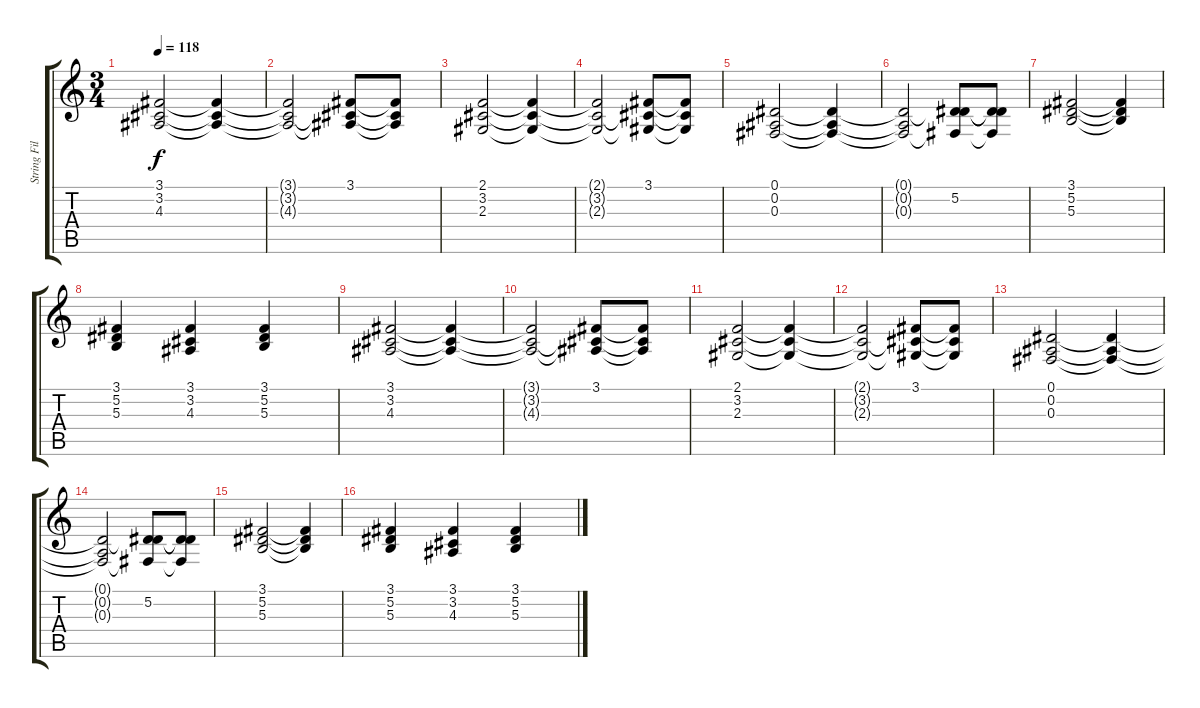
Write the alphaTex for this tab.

\track ("String Fills 2" "String Fil") {instrument violin}
\staff {score tabs}
\tuning (Eb4 Bb3 Gb3 Db3 Ab2 Eb2) {hide}
\ts (3 4)
\tempo 118
\clef g2
\ks c
(3.1 3.2 4.3).2{dy f} (3.1{t} 3.2{t} 4.3{t}).4 |
(3.1{t} 3.2{t} 4.3{t}).2 (3.1 3.2{t} 4.3{t}).8 (3.1{t} 3.2{t} 4.3{t}).8 |
(2.1 3.2 2.3).2 (2.1{t} 3.2{t} 2.3{t}).4 |
(2.1{t} 3.2{t} 2.3{t}).2 (3.1 3.2{t} 2.3{t}).8 (3.1{t} 3.2{t} 2.3{t}).8 |
(0.1 0.2 0.3).2 (0.1{t} 0.2{t} 0.3{t}).4 |
(0.1{t} 0.2{t} 0.3{t}).2 (0.1{t} 5.2 0.3{t}).8 (0.1{t} 5.2{t} 0.3{t}).8 |
(3.1 5.2 5.3).2 (3.1{t} 5.2{t} 5.3{t}).4 |
(3.1 5.2 5.3).4 (3.1 3.2 4.3).4 (3.1 5.2 5.3).4 |
(3.1 3.2 4.3).2 (3.1{t} 3.2{t} 4.3{t}).4 |
(3.1{t} 3.2{t} 4.3{t}).2 (3.1 3.2{t} 4.3{t}).8 (3.1{t} 3.2{t} 4.3{t}).8 |
(2.1 3.2 2.3).2 (2.1{t} 3.2{t} 2.3{t}).4 |
(2.1{t} 3.2{t} 2.3{t}).2 (3.1 3.2{t} 2.3{t}).8 (3.1{t} 3.2{t} 2.3{t}).8 |
(0.1 0.2 0.3).2 (0.1{t} 0.2{t} 0.3{t}).4 |
(0.1{t} 0.2{t} 0.3{t}).2 (0.1{t} 5.2 0.3{t}).8 (0.1{t} 5.2{t} 0.3{t}).8 |
(3.1 5.2 5.3).2 (3.1{t} 5.2{t} 5.3{t}).4 |
(3.1 5.2 5.3).4 (3.1 3.2 4.3).4 (3.1 5.2 5.3).4
